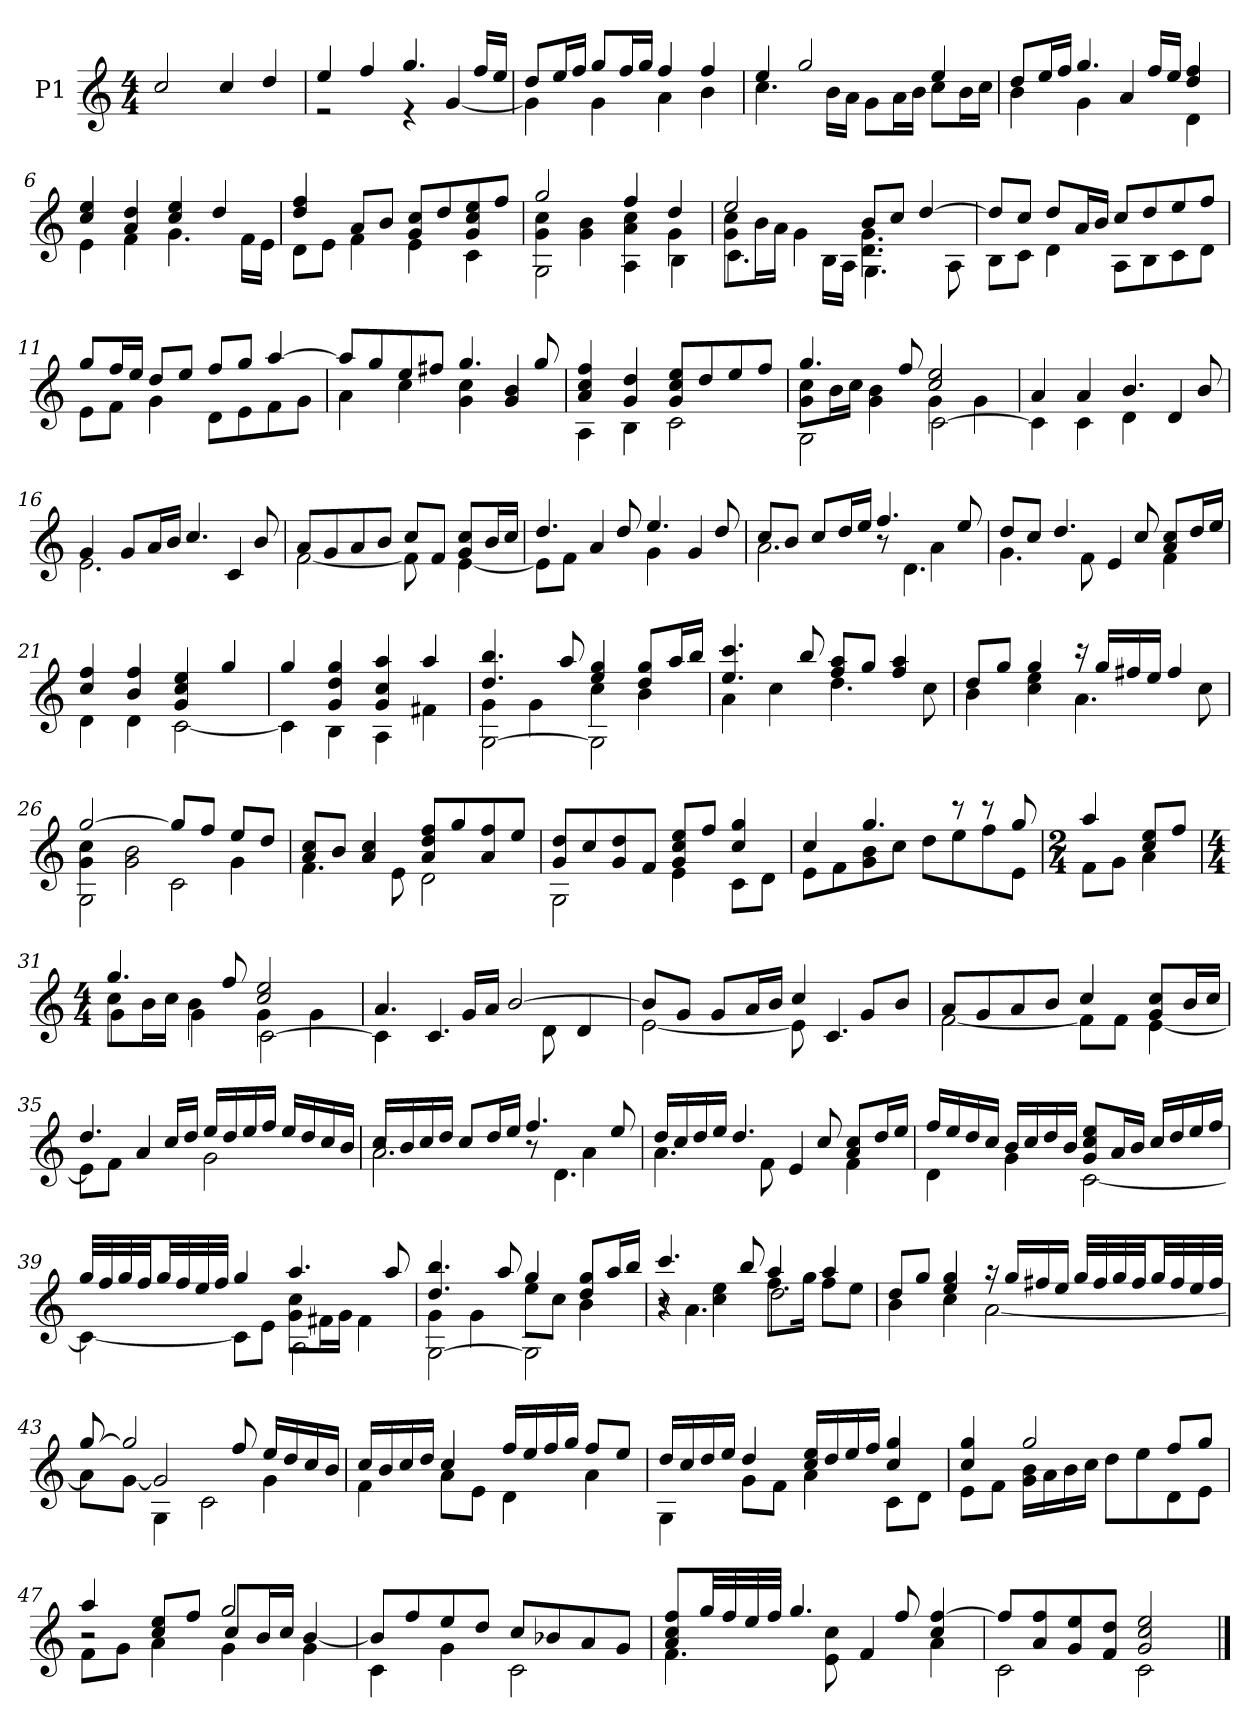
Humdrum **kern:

**kern
*part1
*staff1
*I"P1
!!LO:PB:g=z
*clefG2
*ITrd7c12
*k[]
*C:
*M4/4
*MM72
=1
2ci/
4ci/
4di/
=2
*^
4ei/	2r
4fi/	.
4.gi/	4r
.	[<4Gi/
16fi/LL	.
16ei/JJ	.
=3	=3
8di/L	4Gi\]
16ei/L	.
16fi/JJ	.
8gi/L	4Gi\
16fi/L	.
16gi/JJ	.
4fi/	4Ai\
4fi/	4Bi\
=4	=4
4ei/	4.ci\
2gi/	.
.	16Bi\LL
.	16Ai\JJ
.	8Gi\L
.	16Ai\L
.	16Bi\JJ
4ei/	8ci\L
.	16Bi\L
.	16ci\JJ
=5	=5
8di/L	4Bi\
16ei/L	.
16fi/JJ	.
4.gi/	4Gi\
.	4Ai/
16fi/LL	.
16ei/JJ	.
4di/ 4fi	4Di\
!!LO:LB:g=z	!!
=6	=6
4ci/ 4ei	4Ei\
4Ai/ 4di	4Fi\
4ci/ 4ei	4.Gi\
4di/	.
.	16Fi\LL
.	16Ei\JJ
=7	=7
4di/ 4fi	8Di\L
.	8Ei\J
8Ai/L	4Fi\
8Bi/J	.
8Gi/ 8ciL	4Ei\
8di/	.
8Gi/ 8ci 8ei	4Ci\
8fi/J	.
=8	=8
*	*^
2gi/	4Gi\ 4ci	2GGi\
.	4Gi\ 4Bi	.
4fi/	4Ai\ 4ci	4AAi\
4di/	4Gi\	4BBi\
=9	=9	=9
2ei/	8Gi\ 8ciL	4.Ci\
.	16Bi\L	.
.	16Ai\JJ	.
.	4Gi\	.
.	.	16BBi\LL
.	.	16AAi\JJ
8Bi/L	4.Di\ 4.Gi	4.GGi\
8ci/J	.	.
[>4di/	.	.
.	8ryy	8AAi\
*	*v	*v
=10	=10
8di/L]	8BBi\L
8ci/J	8Ci\J
8di/L	4Di\
16Ai/L	.
16Bi/JJ	.
8ci/L	8AAi\L
8di/	8BBi\
8ei/	8Ci\
8fi/J	8Di\J
!!LO:LB:g=z	!!
=11	=11
8gi/L	8Ei\L
16fi/L	8Fi\J
16ei/JJ	.
8di/L	4Gi\
8ei/J	.
8fi/L	8Di\L
8gi/J	8Ei\
[>4ai/	8Fi\
.	8Gi\J
=12	=12
8ai/L]	4Ai\
8gi/	.
8ei/	4ci\
8f#Xi/J	.
4.gi/	4Gi\ 4ci
.	4Gi/ 4Bi
8gi/	.
=13	=13
4Ai/ 4ci 4fi	4AAi\
4Gi/ 4di	4BBi\
8Gi/ 8ci 8eiL	2Ci\
8di/	.
8ei/	.
8fi/J	.
=14	=14
*	*^
4.gi/	8Gi\ 8ciL	2GGi\
.	16Bi\L	.
.	16ci\JJ	.
.	4Gi\ 4Bi	.
8fi/	.	.
2ci/ 2ei	4Gi\	[<2Ci\
.	4Gi\	.
*	*v	*v
=15	=15
4Ai/	4Ci\]
4Ai/	4Ci\
4.Bi/	4Di\
.	4Di/
8Bi/	.
!!LO:LB:g=z	!!
=16	=16
4Gi/	2.Ei\
8Gi/L	.
16Ai/L	.
16Bi/JJ	.
4.ci/	.
.	4Ci/
8Bi/	.
=17	=17
8Ai/L	[<2Fi\
8Gi/	.
8Ai/	.
8Bi/J	.
8ci/L	8Fi\]
8Fi/J	8ryy
8Gi/ 8ciL	[<4Ei\
16Bi/L	.
16ci/JJ	.
=18	=18
4.di/	8Ei\L]
.	8Fi\J
.	4Ai/
8di/	.
4.ei/	4Gi\
.	4Gi/
8di/	.
=19	=19
*	*^
8ci/L	2.Ai\	2ryy
8Bi/J	.	.
8ci/L	.	.
16di/L	.	.
16ei/JJ	.	.
4.fi/	.	8r
.	.	4.Di\
.	4Ai\	.
8ei/	.	.
*	*v	*v
=20	=20
8di/L	4.Gi\
8ci/J	.
4.di/	.
.	8Fi\
.	4Ei/
8ci/	.
8Ai/ 8ciL	4Fi\
16di/L	.
16ei/JJ	.
!!LO:LB:g=z	!!
=21	=21
4ci/ 4fi	4Di\
4Bi/ 4fi	4Di\
4Gi/ 4ci 4ei	[<2Ci\
4gi/	.
=22	=22
4gi/	4Ci\]
4Gi/ 4di 4gi	4BBi\
4Gi/ 4ci 4ai	4AAi\
4ai/	4F#Xi\
=23	=23
*	*^
4.di/ 4.bi	4Gi\	[<2GGi\
.	4Gi\	.
8ai/	.	.
4ei/ 4gi	4ci\	2GGi\]
8di/ 8giL	4Bi\	.
16ai/L	.	.
16bi/JJ	.	.
*	*v	*v
=24	=24
4.ei/ 4.cci	4Ai\
.	4ci\
8bi/	.
8fi/ 8aiL	4.di\
8gi/J	.
4fi/ 4ai	.
.	8ci\
=25	=25
8di/L	4Bi\
8gi/J	.
4gi/	4ci\ 4ei
16r	4.Ai\
16gi/LL	.
16f#Xi/	.
16ei/JJ	.
4f#i/	.
.	8ci\
!!LO:LB:g=z	!!
=26	=26
*	*^
[>2gi/	4Gi\ 4ci	2GGi\
.	2Gi\ 2Bi	.
8gi/L]	.	2Ci\
8fi/J	.	.
8ei/L	4Gi\	.
8di/J	.	.
*	*v	*v
=27	=27
8Ai/ 8ciL	4.Fi\
8Bi/J	.
4Ai/ 4ci	.
.	8Ei\
8Ai/ 8di 8fiL	2Di\
8gi/	.
8Ai/ 8fi	.
8ei/J	.
=28	=28
8Gi/ 8diL	2GGi\
8ci/	.
8Gi/ 8di	.
8Fi/J	.
8Gi/ 8ci 8eiL	4Ei\
8fi/J	.
4ci/ 4gi	8Ci\L
.	8Di\J
=29	=29
4ci/	8Ei\L
.	8Fi\
4.gi/	8Gi\ 8Bi
.	8ci\J
.	8di\L
8r	8ei\
8r	8fi\
8gi/	8Ei\J
=30	=30
*M2/4	*
4ai/	8Fi\L
.	8Gi\J
8ci/ 8eiL	4Ai\
8fi/J	.
*v	*v
!!LO:LB:g=z
=31
*M4/4
*^
*	*^
4.gi/	8ci\L	4Gi\
.	16Bi\L	.
.	16ci\JJ	.
.	4Bi\	4Gi\
8fi/	.	.
2ci/ 2ei	4Gi\	[<2Ci\
.	4Gi\	.
*	*v	*v
=32	=32
4.Ai/	4Ci\]
.	4.Ci/
16Gi/LL	.
16Ai/JJ	.
[>2Bi/	.
.	8Di\
.	4Di/
=33	=33
8Bi/L]	[<2Ei\
8Gi/J	.
8Gi/L	.
16Ai/L	.
16Bi/JJ	.
4ci/	8Ei\]
.	4.Ci/
8Gi/L	.
8Bi/J	.
=34	=34
8Ai/L	[<2Fi\
8Gi/	.
8Ai/	.
8Bi/J	.
4ci/	8Fi\L]
.	8Fi\J
8Gi/ 8ciL	[<4Ei\
16Bi/L	.
16ci/JJ	.
!!LO:LB:g=z	!!
=35	=35
4.di/	8Ei\L]
.	8Fi\J
.	4Ai/
16ci/LL	.
16di/JJ	.
16ei/LL	2Gi\
16di/	.
16ei/	.
16fi/JJ	.
16ei/LL	.
16di/	.
16ci/	.
16Bi/JJ	.
=36	=36
*	*^
16ci/LL	2.Ai\	2r
16Bi/	.	.
16ci/	.	.
16di/JJ	.	.
8ci/L	.	.
16di/L	.	.
16ei/JJ	.	.
4.fi/	.	8r
.	.	4.Di\
.	4Ai\	.
8ei/	.	.
*	*v	*v
=37	=37
16di/LL	4.Ai\
16ci/	.
16di/	.
16ei/JJ	.
4.di/	.
.	8Fi\
.	4Ei/
8ci/	.
8Ai/ 8ciL	4Fi\
16di/L	.
16ei/JJ	.
=38	=38
16fi/LL	4Di\
16ei/	.
16di/	.
16ci/JJ	.
16Bi/LL	4Gi\
16ci/	.
16di/	.
16Bi/JJ	.
8Gi/ 8ci 8eiL	[<2Ci\
16Ai/L	.
16Bi/JJ	.
16ci/LL	.
16di/	.
16ei/	.
16fi/JJ	.
!!LO:LB:g=z	!!
=39	=39
*	*^
32gi/LLL	4Ci\_<	2ryy
32fi/	.	.
32gi/	.	.
32fi/JJ	.	.
32gi/LL	.	.
32fi/	.	.
32ei/	.	.
32fi/JJJ	.	.
4gi/	8Ci\L]	.
.	8Ei\J	.
4.ai/	8Gi\ 8ciL	2AAi\
.	16F#Xi\L	.
.	16Gi\JJ	.
.	4F#i\	.
8ai/	.	.
=40	=40	=40
4.di/ 4.bi	4Gi\	[<2GGi\
.	4Gi\	.
8ai/	.	.
4gi/	8ei\L	2GGi\]
.	8ci\J	.
8di/ 8giL	4Bi\	.
16ai/L	.	.
16bi/JJ	.	.
=41	=41	=41
4.cci/	4r	8r
.	.	4.Ai\
.	4ci\ 4ei	.
8bi/	.	.
4ai/	8.fi\L	2di\
.	16gi\Jk	.
4ai/	8fi\L	.
.	8ei\J	.
*	*v	*v
=42	=42
8di/L	4Bi\
8gi/J	.
4ei/ 4gi	4ci\
16r	[<2Ai\
16gi/LL	.
16f#Xi/	.
16ei/JJ	.
32gi/LLL	.
32f#i/	.
32gi/	.
32f#i/JJ	.
32gi/LL	.
32f#i/	.
32ei/	.
32f#i/JJJ	.
!!LO:LB:g=z	!!
=43	=43
*	*^
[>8gi/	8Ai\L]	4ryy
2gi/]	[>8Gi\J	.
.	2Gi/]	4GGi\
.	.	2Ci\
8fi/	.	.
16ei/LL	4Gi\	.
16di/	.	.
16ci/	.	.
16Bi/JJ	.	.
*	*v	*v
=44	=44
16ci/LL	4Fi\
16Bi/	.
16ci/	.
16di/JJ	.
4ci/	8Ai\L
.	8Ei\J
16fi/LL	4Di\
16ei/	.
16fi/	.
16gi/JJ	.
8fi/L	4Ai\
8ei/J	.
=45	=45
16di/LL	4GGi\
16ci/	.
16di/	.
16ei/JJ	.
4di/	8Gi\L
.	8Fi\J
16ci/ 16eiLL	4Ai\
16di/	.
16ei/	.
16fi/JJ	.
4ci/ 4gi	8Ci\L
.	8Di\J
=46	=46
4ci/ 4gi	8Ei\L
.	8Fi\J
2gi/	16Gi\ 16BiLL
.	16Ai\
.	16Bi\
.	16ci\JJ
.	8di\L
.	8ei\
8fi/L	8Di\
8gi/J	8Ei\J
!!LO:LB:g=z	!!
=47	=47
*	*^
4ai/	8Fi\L	2r
.	8Gi\J	.
8ci/ 8eiL	4Ai\	.
8fi/J	.	.
2gi/	8ci/L	4Gi\
.	16Bi/L	.
.	16ci/JJ	.
.	[>4Bi/	4Gi\
*	*v	*v
=48	=48
8Bi/L]	4Ci\
8fi/	.
8ei/	4Gi\
8di/J	.
8ci/L	2Ci\
8B-Xi/	.
8Ai/	.
8Gi/J	.
=49	=49
8Ai/ 8ci 8fiL	4.Fi\
32gi/LL	.
32fi/	.
32ei/	.
32fi/JJJ	.
4.gi/	.
.	8Ei\ 8ci
.	4Fi/
8fi/	.
4ci/ [>4fi	4Ai\
=50	=50
8fi/L]	2Ci\
8Ai/ 8fi	.
8Gi/ 8ei	.
8Fi/ 8diJ	.
2Gi/ 2ci 2ei	2Ci\
*v	*v
==
*-
